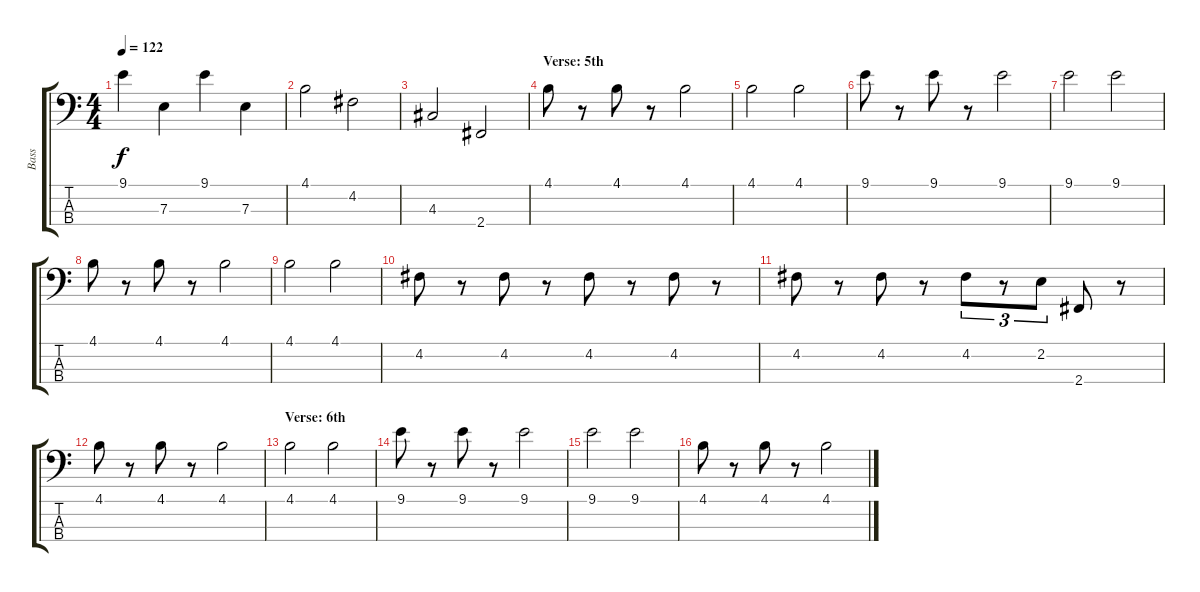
\track ("Bass" "Bass") {instrument electricbassfinger}
\staff {score tabs}
\tuning (G2 D2 A1 E1) {hide}
\ts (4 4)
\tempo 122
\clef f4
\ks c
9.1.4{dy f} 7.3.4 9.1.4 7.3.4 |
4.1.2 4.2.2 |
4.3.2 2.4.2 |
\section ("" "Verse: 5th")
4.1.8 r.8 4.1.8 r.8 4.1.2 |
4.1.2 4.1.2 |
9.1.8 r.8 9.1.8 r.8 9.1.2 |
9.1.2 9.1.2 |
4.1.8 r.8 4.1.8 r.8 4.1.2 |
4.1.2 4.1.2 |
4.2.8 r.8 4.2.8 r.8 4.2.8 r.8 4.2.8 r.8 |
4.2.8 r.8 4.2.8 r.8 4.2.8{tu (3 2)} r.8{tu (3 2)} 2.2.8{tu (3 2)} 2.4.8 r.8 |
4.1.8 r.8 4.1.8 r.8 4.1.2 |
\section ("" "Verse: 6th")
4.1.2 4.1.2 |
9.1.8 r.8 9.1.8 r.8 9.1.2 |
9.1.2 9.1.2 |
4.1.8 r.8 4.1.8 r.8 4.1.2
